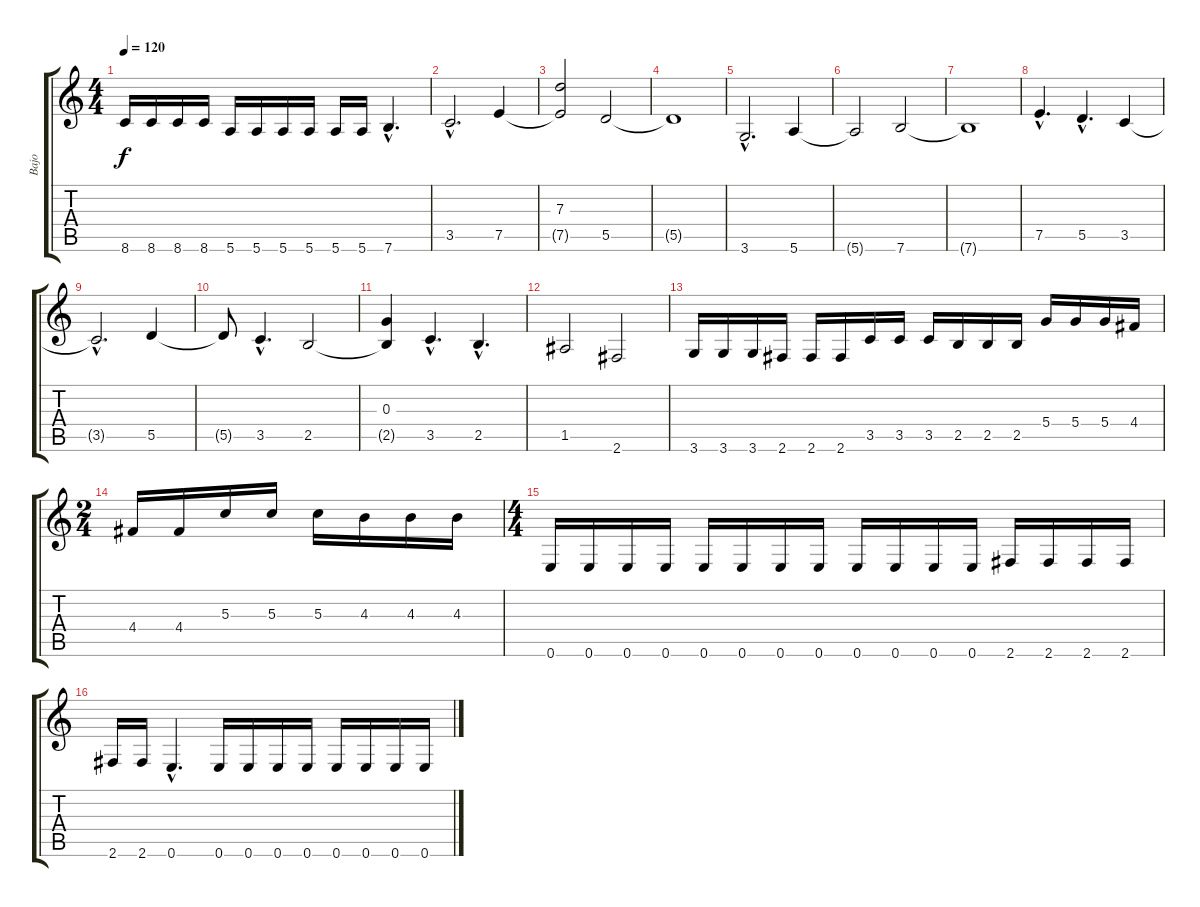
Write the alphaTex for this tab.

\track ("Bajo" "Bajo") {instrument electricbassfinger}
\staff {score tabs}
\tuning (E4 B3 G3 D3 A2 E2) {hide}
\ts (4 4)
\tempo 120
\clef g2
\ks c
8.6.16{dy f} 8.6.16 8.6.16 8.6.16 5.6.16 5.6.16 5.6.16 5.6.16 5.6.16 5.6.16 7.6{hac}.4{d} |
3.5{hac}.2{d} 7.5.4 |
(7.3 7.5{t}).2 5.5.2 |
5.5{t}.1 |
3.6{hac}.2{d} 5.6.4 |
5.6{t}.2 7.6.2 |
7.6{t}.1 |
7.5{hac}.4{d} 5.5{hac}.4{d} 3.5.4 |
3.5{hac t}.2{d} 5.5.4 |
5.5{t}.8 3.5{hac}.4{d} 2.5.2 |
(0.3 2.5{t}).4 3.5{hac}.4{d} 2.5{hac}.4{d} |
1.5.2 2.6.2 |
3.6.16 3.6.16 3.6.16 2.6.16 2.6.16 2.6.16 3.5.16 3.5.16 3.5.16 2.5.16 2.5.16 2.5.16 5.4.16 5.4.16 5.4.16 4.4.16 |
\ts (2 4)
4.4.16 4.4.16 5.3.16 5.3.16 5.3.16 4.3.16 4.3.16 4.3.16 |
\ts (4 4)
0.6.16 0.6.16 0.6.16 0.6.16 0.6.16 0.6.16 0.6.16 0.6.16 0.6.16 0.6.16 0.6.16 0.6.16 2.6.16 2.6.16 2.6.16 2.6.16 |
2.6.16 2.6.16 0.6{hac}.4{d} 0.6.16 0.6.16 0.6.16 0.6.16 0.6.16 0.6.16 0.6.16 0.6.16
